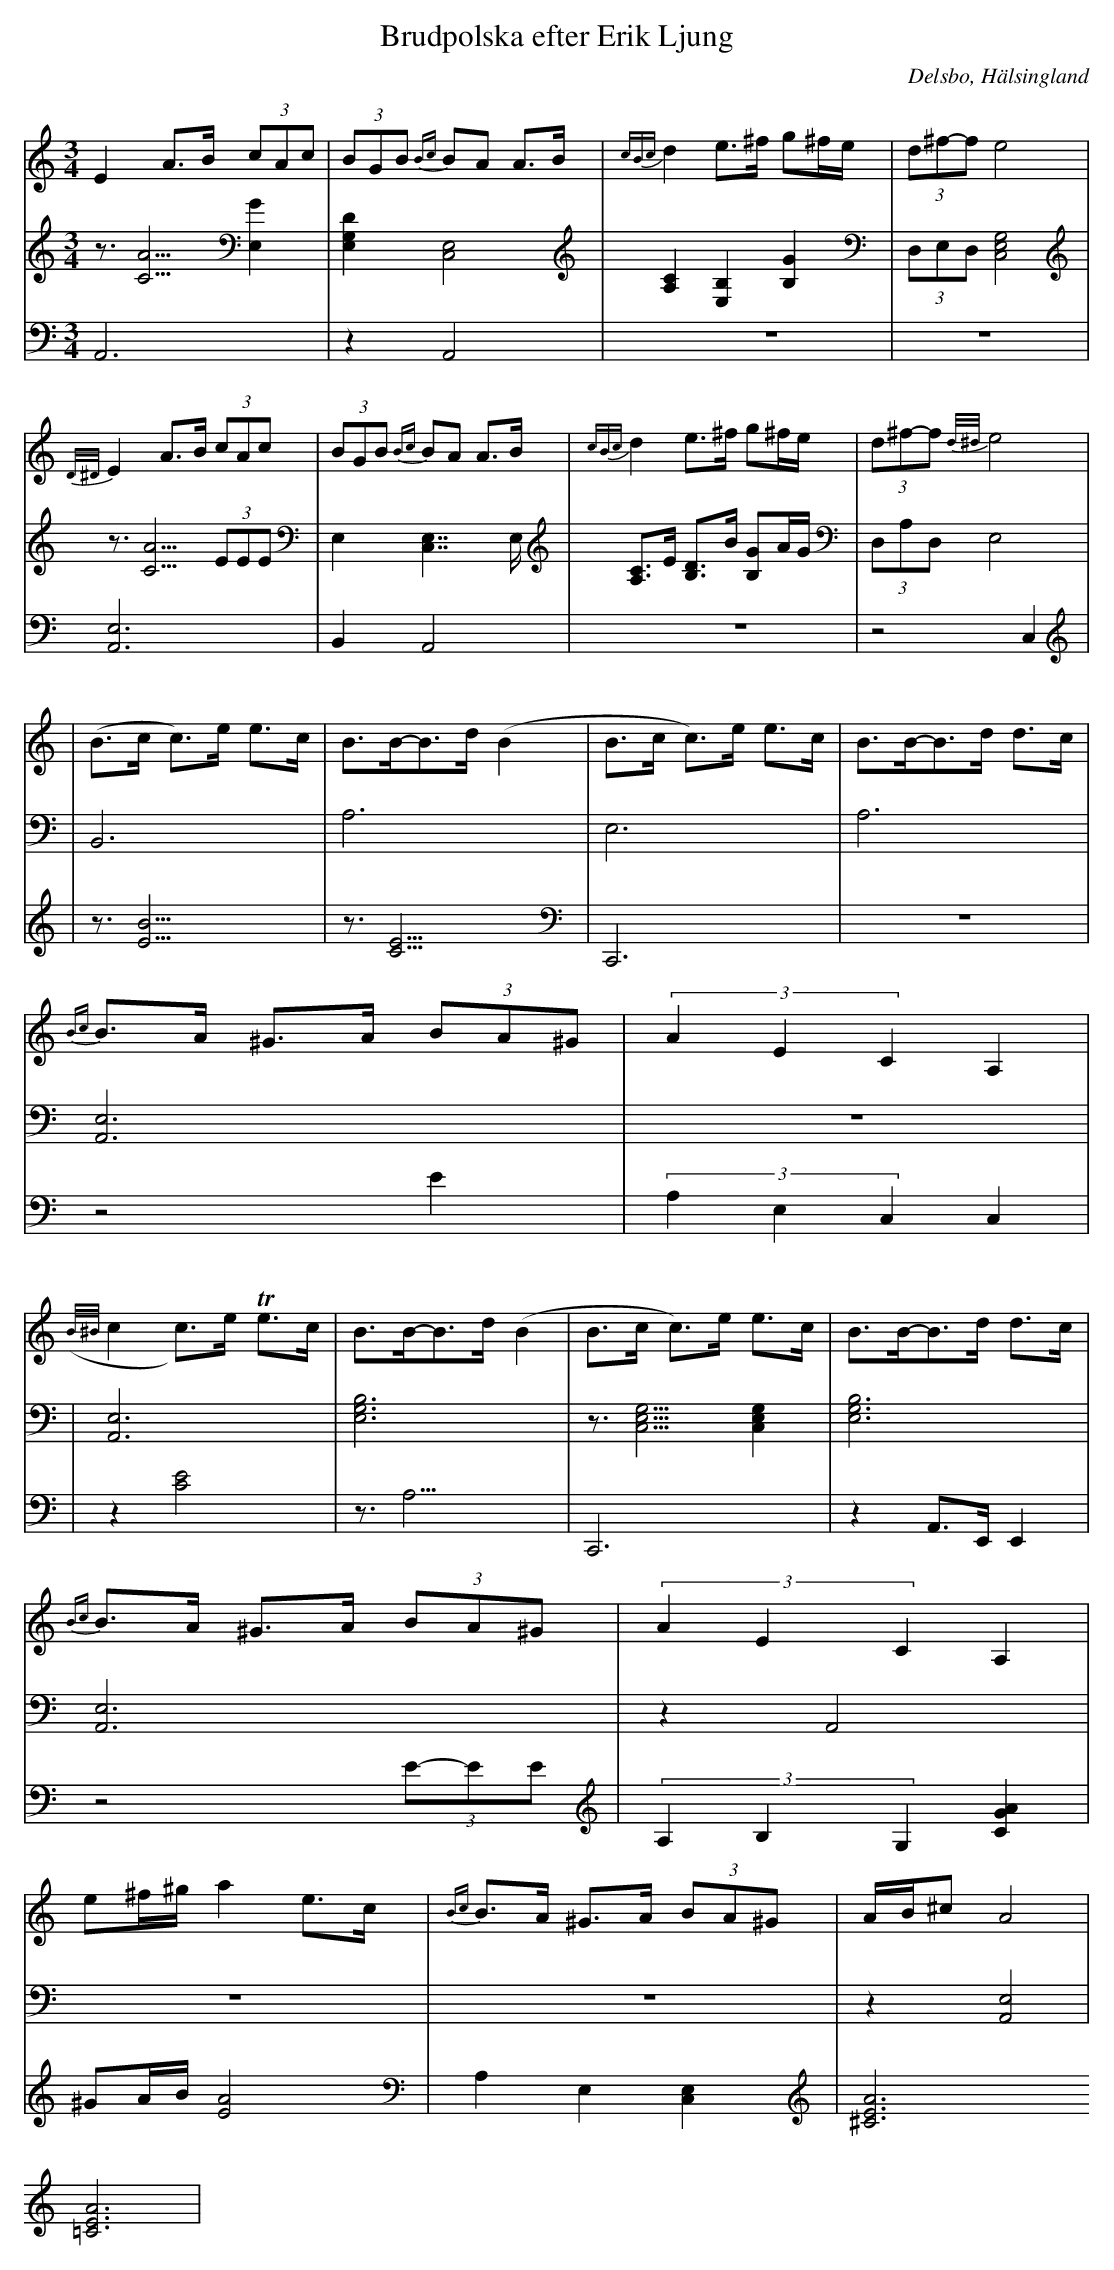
X:1
T: Brudpolska efter Erik Ljung
Q: 105
O: Delsbo, Hälsingland
M: 3/4
L: 1/8
K: Am
V:1
V:2
V:3 =Merge
V:1
E2 A>B (3cAc| (3BGB {Bc}BA A>B|{cBc}d2 e>^f g^f/e/|(3d^f-f e4 |
{D/^D/}E2 A>B (3cAc| (3BGB {Bc}BA A>B|{cBc}d2 e>^f g^f/e/|(3d^f-f {d/^d/}e4 |
|(B>c c)>e e>c|B>B-B>d (B2|B>c c)>e e>c|B>B-B>d d>c|
{Bc}B>A ^G>A (3BA^G|(3A2E2C2 A,2|
({B/^B/}c2 c)>e Te>c|B>B-B>d (B2|B>c c)>e e>c|B>B-B>d d>c|
{Bc}B>A ^G>A (3BA^G|(3A2E2C2 A,2|
e^f/^g/ a2 e>c|{Bc}B>A ^G>A (3BA^G|A/B/^c A4|
V:2
z3/2[A5/2C5/2] [E,2G2]|[D2E,2G,2] [C,4E,4]|[A,2C2] [E,2B,2] [B,2G2]|(3D,E,D, [E,4G,4C,4]|
z3/2 [A5/2C5/2] (3EEE|E,2 [C,7/2E,7/2]E,/|[A,C]>E [B,D]>B [B,G]A/G/|(3D,A,D, [E,4]|
|[B,,6]|[A,6]|E,6|A,6|
[A,,6E,6]|z6|
|[A,,6E,6]|[E,6G,6B,6]|z3/2[E,5/2G,5/2C,5/2] [E,2G,2C,2]|[E,6G,6B,6]|
[A,,6E,6]|z2 A,,4|
z6|z6|z2 [A,,4E,4]|
V:3
A,,6|z2 A,,4|z6|z6|
[A,,6E,6]|B,,2 A,,4|z6|z4  C,2|
|z3/2[B9/2E9/2]|z3/2[C9/2E9/2]|C,,6|z6|
z4 E2|(3A,2E,2C,2 [C,2]|
|z2 [C4E4]|z3<A,3|C,,6|z2 A,,>E,, E,,2|
z4 (3E-EE|(3A,2B,2G,2 [G2A2C2]|
^GA/B/ [A4E4]|A,2 E,2 [C,2E,2]|[A6^C6E6] [A6=C6E6]|
